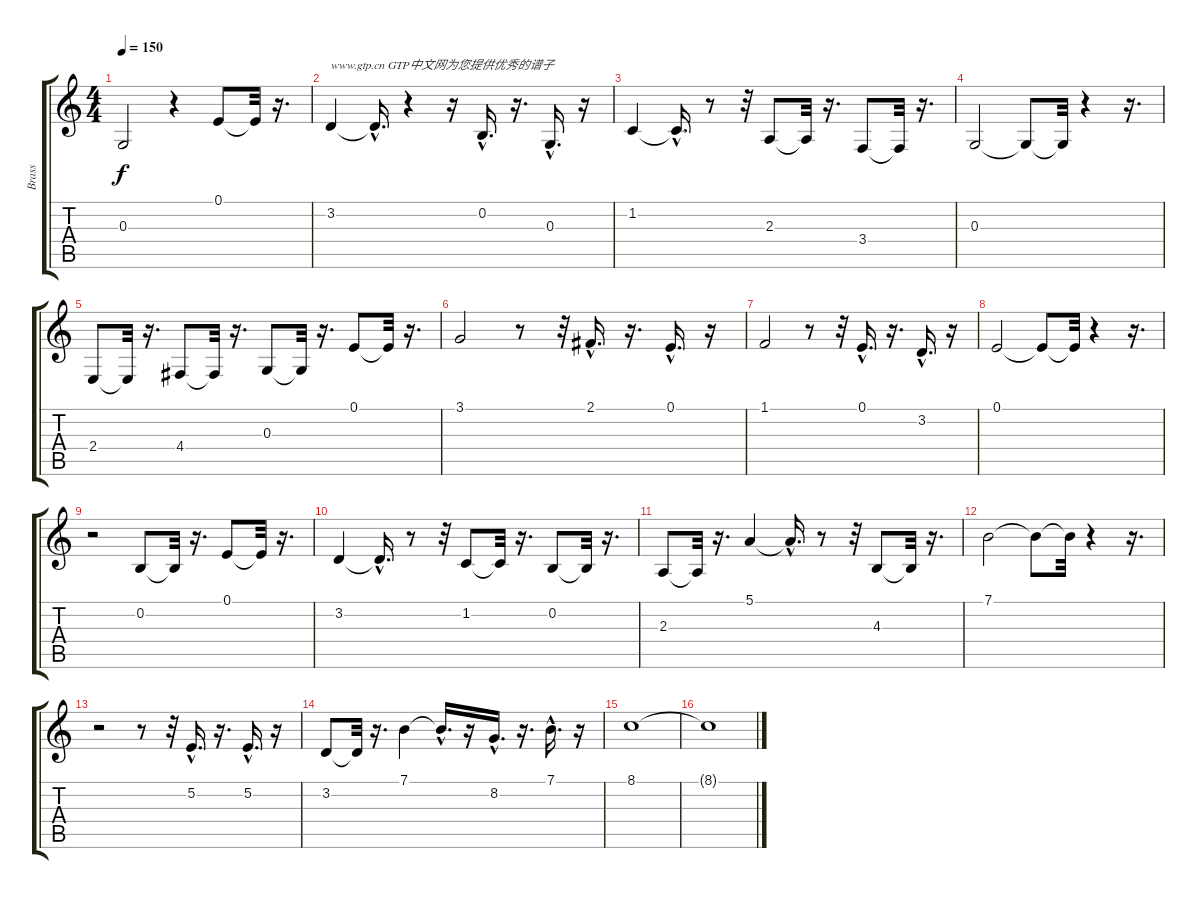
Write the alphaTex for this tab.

\track ("Brass" "Brass") {instrument synthbrass1}
\staff {score tabs}
\tuning (E4 B3 G3 D3 A2 E2) {hide}
\ts (4 4)
\tempo 150
\clef g2
\ks c
0.3.2{dy f instrument synthbrass1} r.4 0.1.8 0.1{t}.32 r.16{d} |
3.2.4{txt "www.gtp.cn GTP中文网为您提供优秀的谱子"} 3.2{hac t}.16{d} r.4 r.16 0.2{hac}.16{d} r.16{d} 0.3{hac}.16{d} r.16 |
1.2.4 1.2{hac t}.16{d} r.8 r.32 2.3.8 2.3{t}.32 r.16{d} 3.4.8 3.4{t}.32 r.16{d} |
0.3.2 0.3{t}.8 0.3{t}.32 r.4 r.16{d} |
2.4.8 2.4{t}.32 r.16{d} 4.4.8 4.4{t}.32 r.16{d} 0.3.8 0.3{t}.32 r.16{d} 0.1.8 0.1{t}.32 r.16{d} |
3.1.2 r.8 r.32 2.1{hac}.16{d} r.16{d} 0.1{hac}.16{d} r.16 |
1.1.2 r.8 r.32 0.1{hac}.16{d} r.16{d} 3.2{hac}.16{d} r.16 |
0.1.2 0.1{t}.8 0.1{t}.32 r.4 r.16{d} |
r.2 0.2.8 0.2{t}.32 r.16{d} 0.1.8 0.1{t}.32 r.16{d} |
3.2.4 3.2{hac t}.16{d} r.8 r.32 1.2.8 1.2{t}.32 r.16{d} 0.2.8 0.2{t}.32 r.16{d} |
2.3.8 2.3{t}.32 r.16{d} 5.1.4 5.1{hac t}.16{d} r.8 r.32 4.3.8 4.3{t}.32 r.16{d} |
7.1.2 7.1{t}.8 7.1{t}.32 r.4 r.16{d} |
r.2 r.8 r.32 5.2{hac}.16{d} r.16{d} 5.2{hac}.16{d} r.16 |
3.2.8 3.2{t}.32 r.16{d} 7.1.4 7.1{hac t}.16{d} r.16 8.2{hac}.16{d} r.16{d} 7.1{hac}.16{d} r.16 |
8.1.1 |
8.1{t}.1
